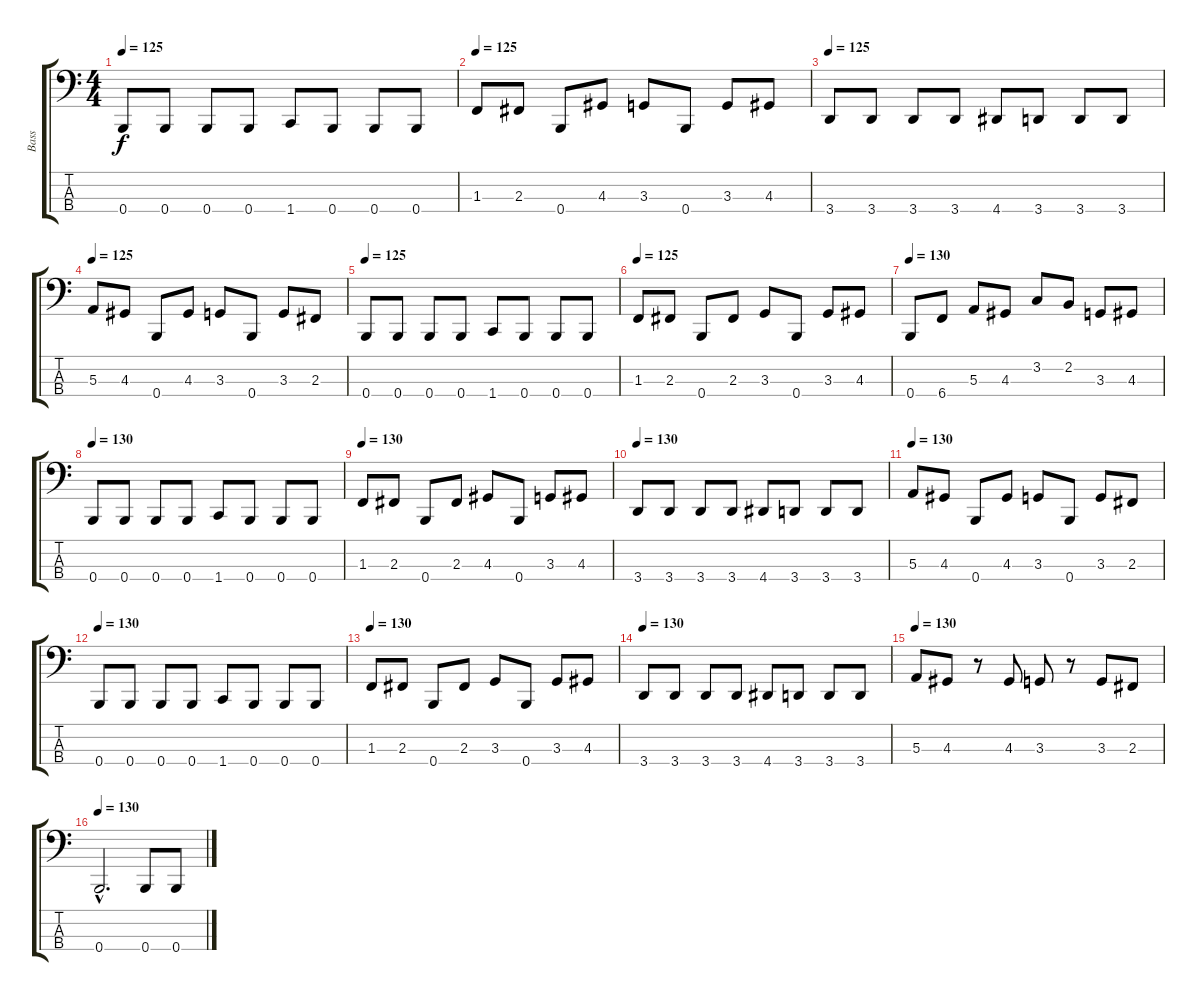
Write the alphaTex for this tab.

\track ("Bass" "Bass") {instrument electricbasspick}
\staff {score tabs}
\tuning (D2 A1 E1 B0) {hide}
\ts (4 4)
\tempo 125
\clef f4
\ks c
0.4.8{dy f} 0.4.8 0.4.8 0.4.8 1.4.8 0.4.8 0.4.8 0.4.8 |
\tempo 125
1.3.8 2.3.8 0.4.8 4.3.8 3.3.8 0.4.8 3.3.8 4.3.8 |
\tempo 125
3.4.8 3.4.8 3.4.8 3.4.8 4.4.8 3.4.8 3.4.8 3.4.8 |
\tempo 125
5.3.8 4.3.8 0.4.8 4.3.8 3.3.8 0.4.8 3.3.8 2.3.8 |
\tempo 125
0.4.8 0.4.8 0.4.8 0.4.8 1.4.8 0.4.8 0.4.8 0.4.8 |
\tempo 125
1.3.8 2.3.8 0.4.8 2.3.8 3.3.8 0.4.8 3.3.8 4.3.8 |
\tempo 130
0.4.8 6.4.8 5.3.8 4.3.8 3.2.8 2.2.8 3.3.8 4.3.8 |
\tempo 130
0.4.8 0.4.8 0.4.8 0.4.8 1.4.8 0.4.8 0.4.8 0.4.8 |
\tempo 130
1.3.8 2.3.8 0.4.8 2.3.8 4.3.8 0.4.8 3.3.8 4.3.8 |
\tempo 130
3.4.8 3.4.8 3.4.8 3.4.8 4.4.8 3.4.8 3.4.8 3.4.8 |
\tempo 130
5.3.8 4.3.8 0.4.8 4.3.8 3.3.8 0.4.8 3.3.8 2.3.8 |
\tempo 130
0.4.8 0.4.8 0.4.8 0.4.8 1.4.8 0.4.8 0.4.8 0.4.8 |
\tempo 130
1.3.8 2.3.8 0.4.8 2.3.8 3.3.8 0.4.8 3.3.8 4.3.8 |
\tempo 130
3.4.8 3.4.8 3.4.8 3.4.8 4.4.8 3.4.8 3.4.8 3.4.8 |
\tempo 130
5.3.8 4.3.8 r.8 4.3.8 3.3.8 r.8 3.3.8 2.3.8 |
\tempo 130
0.4{hac}.2{d} 0.4.8 0.4.8
